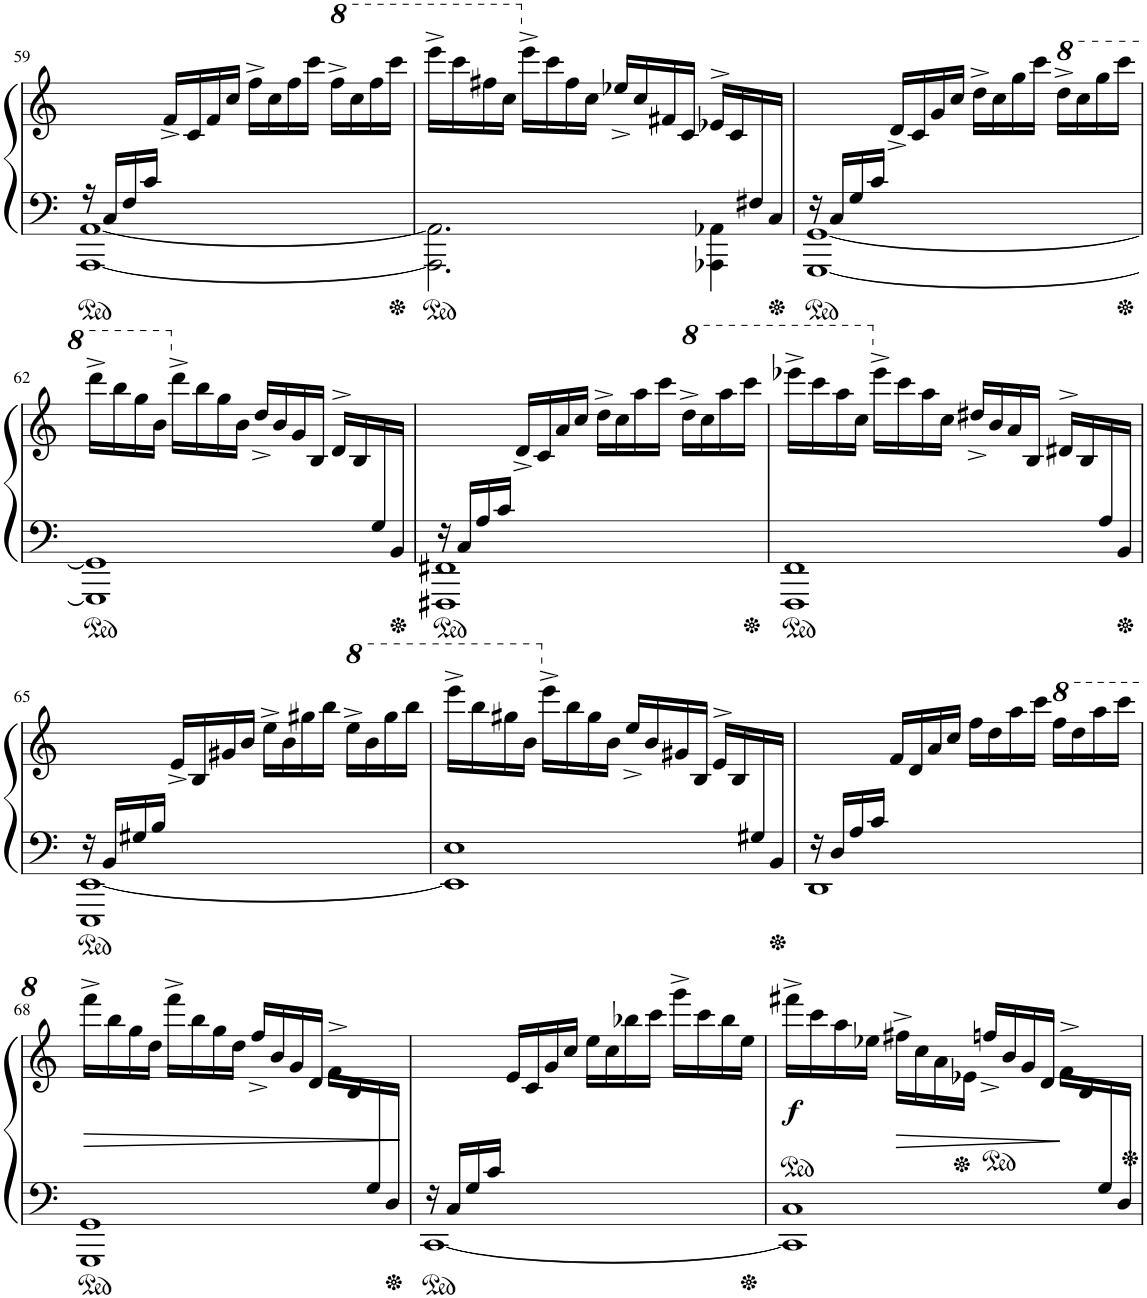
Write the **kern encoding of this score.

**kern	**kern	**dynam
*part1	*part1	*part1
*staff2	*staff1	*staff1/2
*I"피아노	*	*
!!LO:PB:g=z
*clefF4	*clefG2	*
*k[]	*k[]	*
*M4/4	*M4/4	*
=59	=59	=59
*^	*	*
16r	[1AAA^ [1AA^	4ryy	.
16C/LL	.	.	.
16F/	.	.	.
16c/JJ	.	.	.
4ryy	.	16f^/LL	.
.	.	16c/	.
.	.	16f/	.
.	.	16cc/JJ	.
2ryy	.	16ff^\LL	.
.	.	16cc\	.
.	.	16ff\	.
.	.	16ccc\JJ	.
*	*	*8va	*
.	.	16fff^\LL	.
.	.	16ccc\	.
.	.	16fff\	.
.	.	16cccc\JJ	.
=60	=60	=60	=60
*	*	*^	*
2.ryy	2.AAA\] 2.AA\]	16eeee^\LL	2.ryy	.
.	.	16cccc\	.	.
.	.	16fff#X\	.	.
.	.	16ccc\JJ	.	.
*	*	*X8va	*	*
.	.	16eee^\LL	.	.
.	.	16ccc\	.	.
.	.	16ff#\	.	.
.	.	16cc\JJ	.	.
.	.	16ee-X^/LL	.	.
.	.	16cc/	.	.
.	.	16f#X/	.	.
.	.	16c/JJ	.	.
8ryy	4AAA-X\^ 4AA-X\^	16ryy	16e-X^/LL	.
.	.	16ryy	16c/	.
16F#X/	.	16ryy	8ryy	.
16C/JJ	.	16ryy	.	.
*	*	*v	*v	*
=61	=61	=61	=61
16r	[1GGG^ [1GG^	4ryy	.
16C/LL	.	.	.
16G/	.	.	.
16c/JJ	.	.	.
4ryy	.	16d^/LL	.
.	.	16c/	.
.	.	16g/	.
.	.	16cc/JJ	.
2ryy	.	16dd^\LL	.
.	.	16cc\	.
.	.	16gg\	.
.	.	16ccc\JJ	.
*	*	*8va	*
.	.	16ddd^\LL	.
.	.	16ccc\	.
.	.	16ggg\	.
.	.	16cccc\JJ	.
!!LO:LB:g=z
=62	=62	=62	=62
*	*	*^	*
2.ryy	1GGG] 1GG]	16dddd^\LL	2.ryy	.
.	.	16bbb\	.	.
.	.	16ggg\	.	.
.	.	16bb\JJ	.	.
*	*	*X8va	*	*
.	.	16ddd^\LL	.	.
.	.	16bb\	.	.
.	.	16gg\	.	.
.	.	16b\JJ	.	.
.	.	16dd^/LL	.	.
.	.	16b/	.	.
.	.	16g/	.	.
.	.	16B/JJ	.	.
8ryy	.	16ryy	16d^/LL	.
.	.	16ryy	16B/	.
16G/	.	16ryy	8ryy	.
16BB/JJ	.	16ryy	.	.
*	*	*v	*v	*
=63	=63	=63	=63
16r	1FFF#X^ 1FF#X^	4ryy	.
16C/LL	.	.	.
16A/	.	.	.
16c/JJ	.	.	.
4ryy	.	16d^/LL	.
.	.	16c/	.
.	.	16a/	.
.	.	16cc/JJ	.
2ryy	.	16dd^\LL	.
.	.	16cc\	.
.	.	16aa\	.
.	.	16ccc\JJ	.
*	*	*8va	*
.	.	16ddd^\LL	.
.	.	16ccc\	.
.	.	16aaa\	.
.	.	16cccc\JJ	.
=64	=64	=64	=64
*	*	*^	*
2.ryy	1FFF^ 1FF^	16eeee-X^\LL	2.ryy	.
.	.	16cccc\	.	.
.	.	16aaa\	.	.
.	.	16ccc\JJ	.	.
*	*	*X8va	*	*
.	.	16eee-^\LL	.	.
.	.	16ccc\	.	.
.	.	16aa\	.	.
.	.	16cc\JJ	.	.
.	.	16dd#X^/LL	.	.
.	.	16b/	.	.
.	.	16a/	.	.
.	.	16B/JJ	.	.
8ryy	.	16ryy	16d#X^/LL	.
.	.	16ryy	16B/	.
16A/	.	16ryy	8ryy	.
16BB/JJ	.	16ryy	.	.
*	*	*v	*v	*
!!LO:LB:g=z
=65	=65	=65	=65
16r	1EEE^ [1EE^	4ryy	.
16BB/LL	.	.	.
16G#X/	.	.	.
16B/JJ	.	.	.
4ryy	.	16e^/LL	.
.	.	16B/	.
.	.	16g#X/	.
.	.	16b/JJ	.
2ryy	.	16ee^\LL	.
.	.	16b\	.
.	.	16gg#X\	.
.	.	16bb\JJ	.
*	*	*8va	*
.	.	16eee^\LL	.
.	.	16bb\	.
.	.	16ggg#\	.
.	.	16bbb\JJ	.
=66	=66	=66	=66
*	*	*^	*
2.ryy	1EE]^ 1E^	16eeee^\LL	2.ryy	.
.	.	16bbb\	.	.
.	.	16ggg#X\	.	.
.	.	16bb\JJ	.	.
*	*	*X8va	*	*
.	.	16eee^\LL	.	.
.	.	16bb\	.	.
.	.	16gg#\	.	.
.	.	16b\JJ	.	.
.	.	16ee^/LL	.	.
.	.	16b/	.	.
.	.	16g#X/	.	.
.	.	16B/JJ	.	.
8ryy	.	16ryy	16e^/LL	.
.	.	16ryy	16B/	.
16G#X/	.	16ryy	8ryy	.
16BB/JJ	.	16ryy	.	.
*	*	*v	*v	*
=67	=67	=67	=67
16r	1DD^	4ryy	.
16D~/LL	.	.	.
16A~/	.	.	.
16c~/JJ	.	.	.
4ryy	.	16f~^/LL	.
.	.	16d~/	.
.	.	16a~/	.
.	.	16cc~/JJ	.
2ryy	.	16ff~^\LL	.
.	.	16dd~\	.
.	.	16aa~\	.
.	.	16ccc~\JJ	.
*	*	*8va	*
.	.	16fff~^\LL	.
.	.	16ddd~\	.
.	.	16aaa~\	.
.	.	16cccc~\JJ	.
!!LO:LB:g=z
=68	=68	=68	=68
!	!	!	!LO:HP:b
*	*	*^	*
2.ryy	1GGG^ 1GG^	16ffff^\LL	2.ryy	>
.	.	16bbb\	.	.
.	.	16ggg\	.	.
.	.	16ddd\JJ	.	.
.	.	16ffff^\LL	.	.
.	.	16bbb\	.	.
.	.	16ggg\	.	.
.	.	16ddd\JJ	.	.
.	.	16fff^/LL	.	.
.	.	16bb/	.	.
.	.	16gg/	.	.
.	.	16dd/JJ	.	.
8ryy	.	16ryy	16f^/LL	.
.	.	16ryy	16B/	.
16G/	.	16ryy	8ryy	.
16D/JJ	.	16ryy	.	.
*v	*v	*	*	*
*	*v	*v	*
.	.	]
=69	=69	=69
*^	*	*
*	*	*X8va	*
16r	[1CC^	4ryy	.
16C/LL	.	.	.
16G/	.	.	.
16c/JJ	.	.	.
4ryy	.	16e/LL	.
.	.	16c/	.
.	.	16g/	.
.	.	16cc/JJ	.
2ryy	.	16ee\LL	.
.	.	16cc\	.
.	.	16bb-X\	.
.	.	16ccc\JJ	.
.	.	16ggg^\LL	.
.	.	16ccc\	.
.	.	16bb-\	.
.	.	16ee\JJ	.
=70	=70	=70	=70
*	*	*ped	*
*	*	*^	*
!	!	!	!	!LO:DY:b
2.ryy	1CC] 1C	16fff#X^\LL	2.ryy	f
.	.	16ccc\	.	.
.	.	16aa\	.	.
.	.	16ee-X\JJ	.	.
!	!	!	!	!LO:HP:b
.	.	16ff#X^\LL	.	>
.	.	16cc\	.	.
.	.	16a\	.	.
.	.	16e-X\JJ	.	.
*	*	*Xped	*	*
*	*	*ped	*	*
.	.	16ffn^/LL	.	.
.	.	16b/	.	.
.	.	16g/	.	.
.	.	16d/JJ	.	.
8ryy	.	16ryy	16f^/LL	.
.	.	16ryy	16B/	.
16G/	.	16ryy	8ryy	.
16D/JJ	.	16ryy	.	.
*v	*v	*	*	*
*	*v	*v	*
.	.	]
*	*Xped	*
=	=	=
*-	*-	*-
